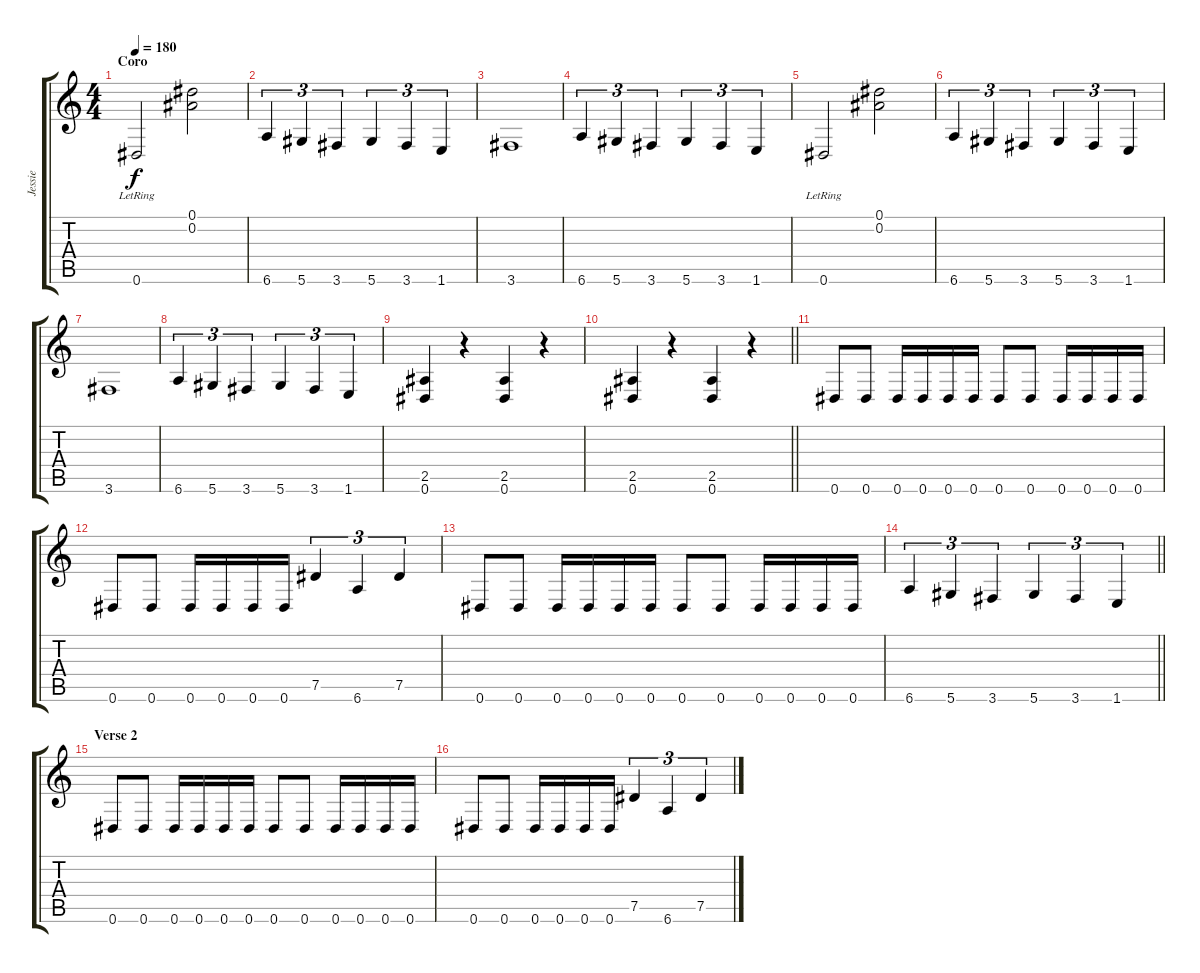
\track ("Jessie" "Jessie") {instrument distortionguitar}
\staff {score tabs}
\tuning (Eb4 Bb3 Gb3 Db3 Ab2 Eb2) {hide}
\ts (4 4)
\section ("" "Coro")
\tempo 180
\clef g2
\ks c
0.6{lr}.2{dy f} (0.1 0.2).2 |
6.6.4{tu (3 2)} 5.6.4{tu (3 2)} 3.6.4{tu (3 2)} 5.6.4{tu (3 2)} 3.6.4{tu (3 2)} 1.6.4{tu (3 2)} |
3.6.1 |
6.6.4{tu (3 2)} 5.6.4{tu (3 2)} 3.6.4{tu (3 2)} 5.6.4{tu (3 2)} 3.6.4{tu (3 2)} 1.6.4{tu (3 2)} |
0.6{lr}.2 (0.1 0.2).2 |
6.6.4{tu (3 2)} 5.6.4{tu (3 2)} 3.6.4{tu (3 2)} 5.6.4{tu (3 2)} 3.6.4{tu (3 2)} 1.6.4{tu (3 2)} |
3.6.1 |
6.6.4{tu (3 2)} 5.6.4{tu (3 2)} 3.6.4{tu (3 2)} 5.6.4{tu (3 2)} 3.6.4{tu (3 2)} 1.6.4{tu (3 2)} |
(2.5 0.6).4 r.4 (2.5 0.6).4 r.4 |
\barLineRight lightlight
(2.5 0.6).4 r.4 (2.5 0.6).4 r.4 |
0.6.8 0.6.8 0.6.16 0.6.16 0.6.16 0.6.16 0.6.8 0.6.8 0.6.16 0.6.16 0.6.16 0.6.16 |
0.6.8 0.6.8 0.6.16 0.6.16 0.6.16 0.6.16 7.5.4{tu (3 2)} 6.6.4{tu (3 2)} 7.5.4{tu (3 2)} |
0.6.8 0.6.8 0.6.16 0.6.16 0.6.16 0.6.16 0.6.8 0.6.8 0.6.16 0.6.16 0.6.16 0.6.16 |
\barLineRight lightlight
6.6.4{tu (3 2)} 5.6.4{tu (3 2)} 3.6.4{tu (3 2)} 5.6.4{tu (3 2)} 3.6.4{tu (3 2)} 1.6.4{tu (3 2)} |
\section ("" "Verse 2")
0.6.8 0.6.8 0.6.16 0.6.16 0.6.16 0.6.16 0.6.8 0.6.8 0.6.16 0.6.16 0.6.16 0.6.16 |
0.6.8 0.6.8 0.6.16 0.6.16 0.6.16 0.6.16 7.5.4{tu (3 2)} 6.6.4{tu (3 2)} 7.5.4{tu (3 2)}
